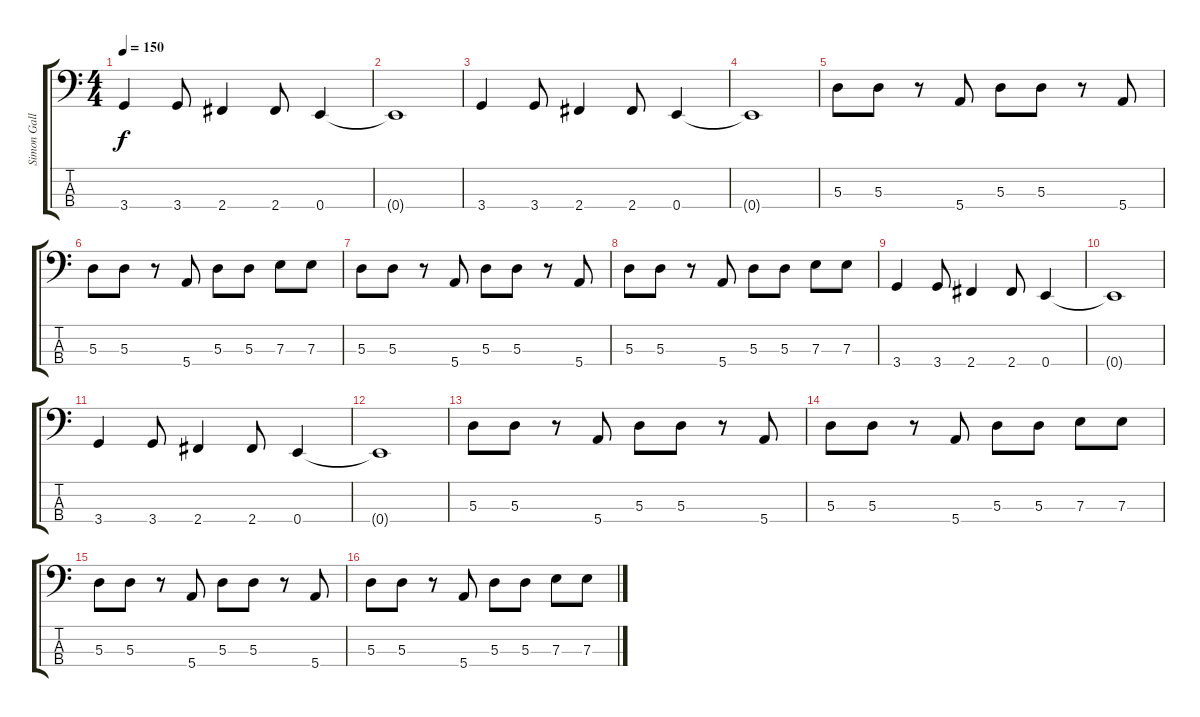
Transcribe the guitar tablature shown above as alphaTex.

\track ("Simon Gallup" "Simon Gall") {instrument electricbassfinger}
\staff {score tabs}
\tuning (G2 D2 A1 E1) {hide}
\ts (4 4)
\tempo 150
\clef f4
\ks c
3.4.4{dy f} 3.4.8 2.4.4 2.4.8 0.4.4 |
0.4{t}.1 |
3.4.4 3.4.8 2.4.4 2.4.8 0.4.4 |
0.4{t}.1 |
5.3.8 5.3.8 r.8 5.4.8 5.3.8 5.3.8 r.8 5.4.8 |
5.3.8 5.3.8 r.8 5.4.8 5.3.8 5.3.8 7.3.8 7.3.8 |
5.3.8 5.3.8 r.8 5.4.8 5.3.8 5.3.8 r.8 5.4.8 |
5.3.8 5.3.8 r.8 5.4.8 5.3.8 5.3.8 7.3.8 7.3.8 |
3.4.4 3.4.8 2.4.4 2.4.8 0.4.4 |
0.4{t}.1 |
3.4.4 3.4.8 2.4.4 2.4.8 0.4.4 |
0.4{t}.1 |
5.3.8 5.3.8 r.8 5.4.8 5.3.8 5.3.8 r.8 5.4.8 |
5.3.8 5.3.8 r.8 5.4.8 5.3.8 5.3.8 7.3.8 7.3.8 |
5.3.8 5.3.8 r.8 5.4.8 5.3.8 5.3.8 r.8 5.4.8 |
5.3.8 5.3.8 r.8 5.4.8 5.3.8 5.3.8 7.3.8 7.3.8
